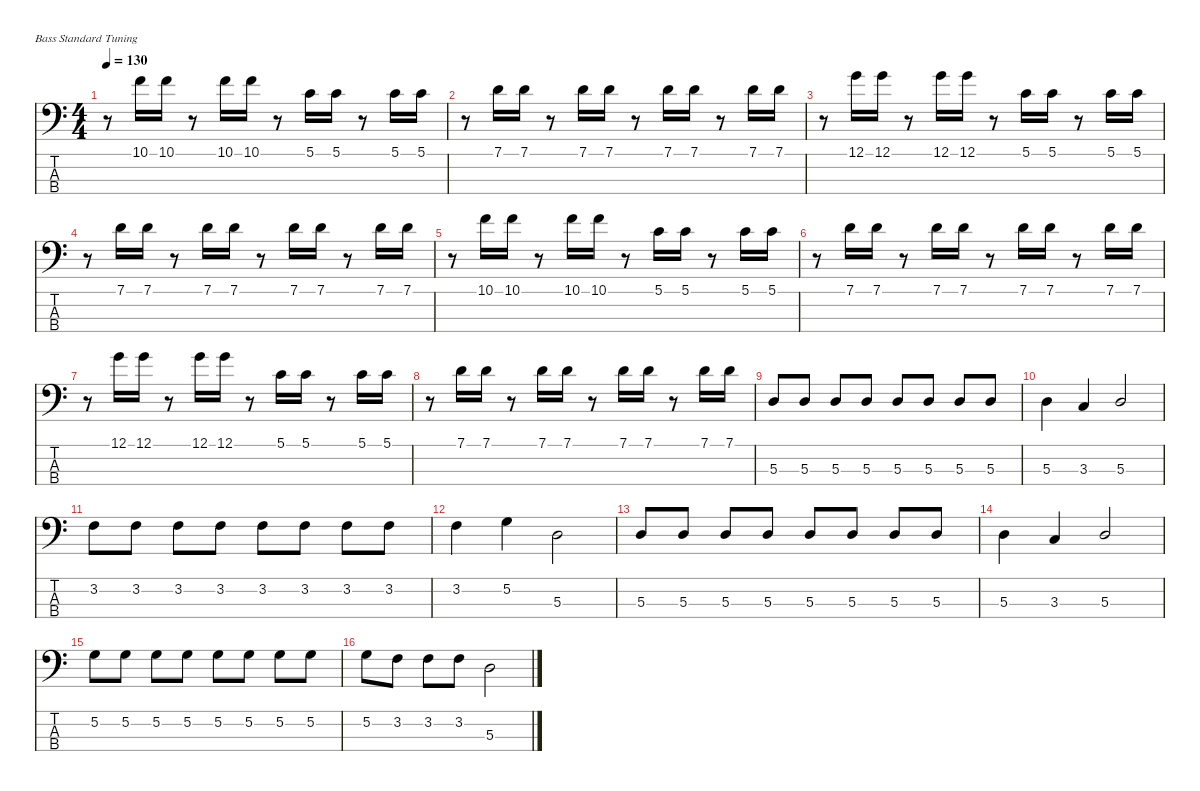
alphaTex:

\defaultSystemsLayout 4
\hideDynamics
\bracketExtendMode nobrackets
\singleTrackTrackNamePolicy hidden
\multiTrackTrackNamePolicy hidden
\otherSystemsTrackNameOrientation horizontal
\track ("Bass guitar" "el.guit.") {defaultSystemsLayout 8 instrument electricguitarclean}
\staff {score tabs}
\tuning (G2 D2 A1 E1)
\ts (4 4)
\tempo 130
\clef f4
\ks c
r.8{dy f beam Down} 10.1.16{beam Down} 10.1.16{beam Down} r.8{beam Down} 10.1.16{beam Down} 10.1.16{beam Down} r.8{beam Down} 5.1.16{beam Down} 5.1.16{beam Down} r.8{beam Down} 5.1.16{beam Down} 5.1.16{beam Down} |
r.8{beam Down} 7.1.16{beam Down} 7.1.16{beam Down} r.8{beam Down} 7.1.16{beam Down} 7.1.16{beam Down} r.8{beam Down} 7.1.16{beam Down} 7.1.16{beam Down} r.8{beam Down} 7.1.16{beam Down} 7.1.16{beam Down} |
r.8{beam Down} 12.1.16{beam Down} 12.1.16{beam Down} r.8{beam Down} 12.1.16{beam Down} 12.1.16{beam Down} r.8{beam Down} 5.1.16{beam Down} 5.1.16{beam Down} r.8{beam Down} 5.1.16{beam Down} 5.1.16{beam Down} |
r.8{beam Down} 7.1.16{beam Down} 7.1.16{beam Down} r.8{beam Down} 7.1.16{beam Down} 7.1.16{beam Down} r.8{beam Down} 7.1.16{beam Down} 7.1.16{beam Down} r.8{beam Down} 7.1.16{beam Down} 7.1.16{beam Down} |
r.8{beam Down} 10.1.16{beam Down} 10.1.16{beam Down} r.8{beam Down} 10.1.16{beam Down} 10.1.16{beam Down} r.8{beam Down} 5.1.16{beam Down} 5.1.16{beam Down} r.8{beam Down} 5.1.16{beam Down} 5.1.16{beam Down} |
r.8{beam Down} 7.1.16{beam Down} 7.1.16{beam Down} r.8{beam Down} 7.1.16{beam Down} 7.1.16{beam Down} r.8{beam Down} 7.1.16{beam Down} 7.1.16{beam Down} r.8{beam Down} 7.1.16{beam Down} 7.1.16{beam Down} |
r.8{beam Down} 12.1.16{beam Down} 12.1.16{beam Down} r.8{beam Down} 12.1.16{beam Down} 12.1.16{beam Down} r.8{beam Down} 5.1.16{beam Down} 5.1.16{beam Down} r.8{beam Down} 5.1.16{beam Down} 5.1.16{beam Down} |
r.8{beam Down} 7.1.16{beam Down} 7.1.16{beam Down} r.8{beam Down} 7.1.16{beam Down} 7.1.16{beam Down} r.8{beam Down} 7.1.16{beam Down} 7.1.16{beam Down} r.8{beam Down} 7.1.16{beam Down} 7.1.16{beam Down} |
5.3.8{instrument electricguitarclean beam Up} 5.3.8{beam Up} 5.3.8{beam Up} 5.3.8{beam Up} 5.3.8{beam Up} 5.3.8{beam Up} 5.3.8{beam Up} 5.3.8{beam Up} |
5.3.4{beam Down} 3.3.4{beam Up} 5.3.2{beam Up} |
3.2.8{beam Down} 3.2.8{beam Down} 3.2.8{beam Down} 3.2.8{beam Down} 3.2.8{beam Down} 3.2.8{beam Down} 3.2.8{beam Down} 3.2.8{beam Down} |
3.2.4{beam Down} 5.2.4{beam Down} 5.3.2{beam Down} |
5.3.8{beam Up} 5.3.8{beam Up} 5.3.8{beam Up} 5.3.8{beam Up} 5.3.8{beam Up} 5.3.8{beam Up} 5.3.8{beam Up} 5.3.8{beam Up} |
5.3.4{beam Down} 3.3.4{beam Up} 5.3.2{beam Up} |
5.2.8{beam Down} 5.2.8{beam Down} 5.2.8{beam Down} 5.2.8{beam Down} 5.2.8{beam Down} 5.2.8{beam Down} 5.2.8{beam Down} 5.2.8{beam Down} |
5.2.8{beam Down} 3.2.8{beam Down} 3.2.8{beam Down} 3.2.8{beam Down} 5.3.2{beam Down}
